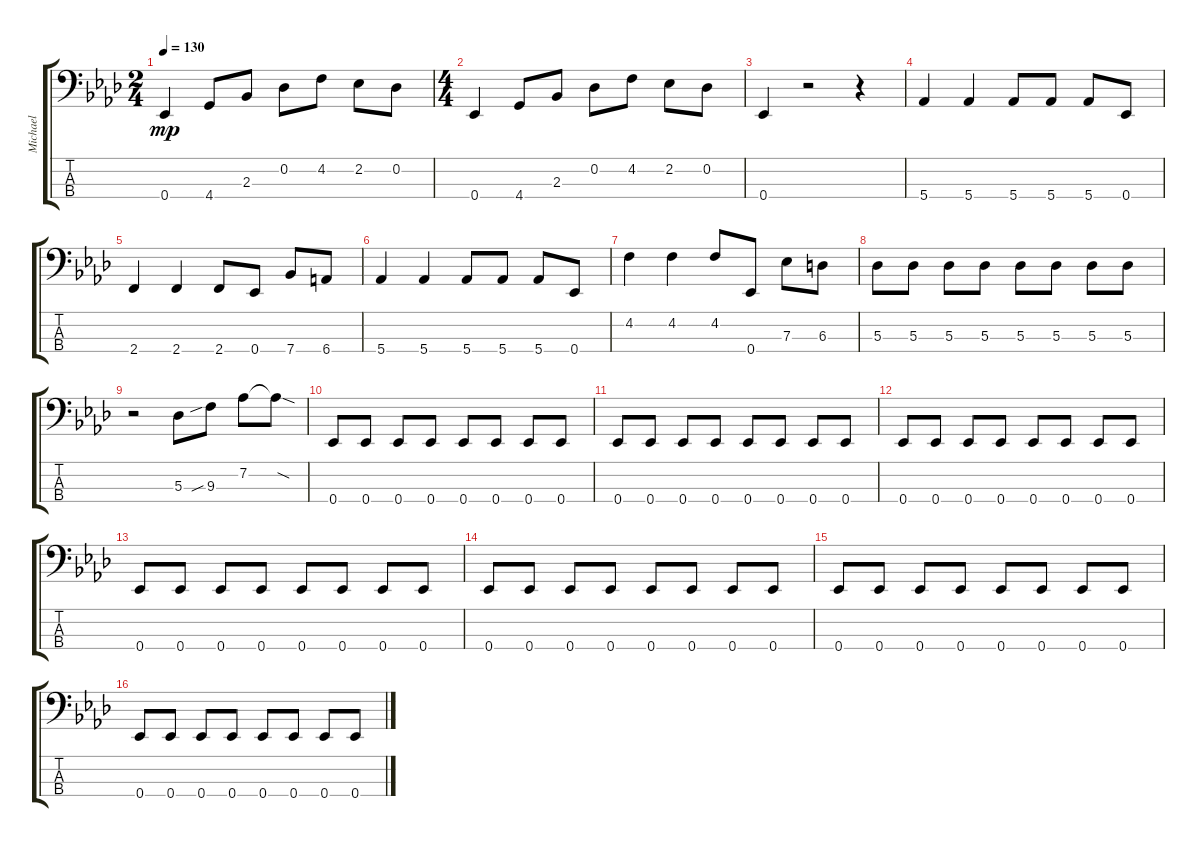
\track ("Michael" "Michael") {instrument electricbassfinger}
\staff {score tabs}
\tuning (Gb2 Db2 Ab1 Eb1) {hide}
\ts (2 4)
\tempo 130
\clef f4
\ks ab
0.4.4{dy mp} 4.4.8 2.3.8 0.2.8 4.2.8 2.2.8 0.2.8 |
\ts (4 4)
0.4.4 4.4.8 2.3.8 0.2.8 4.2.8 2.2.8 0.2.8 |
0.4.4 r.2 r.4 |
5.4.4 5.4.4 5.4.8 5.4.8 5.4.8 0.4.8 |
2.4.4 2.4.4 2.4.8 0.4.8 7.4.8 6.4.8 |
5.4.4 5.4.4 5.4.8 5.4.8 5.4.8 0.4.8 |
4.2.4 4.2.4 4.2.8 0.4.8 7.3.8 6.3.8 |
5.3.8 5.3.8 5.3.8 5.3.8 5.3.8 5.3.8 5.3.8 5.3.8 |
r.2 5.3.8 9.3{sib}.8 7.2.8 7.2{sod t}.8 |
0.4.8 0.4.8 0.4.8 0.4.8 0.4.8 0.4.8 0.4.8 0.4.8 |
0.4.8 0.4.8 0.4.8 0.4.8 0.4.8 0.4.8 0.4.8 0.4.8 |
0.4.8 0.4.8 0.4.8 0.4.8 0.4.8 0.4.8 0.4.8 0.4.8 |
0.4.8 0.4.8 0.4.8 0.4.8 0.4.8 0.4.8 0.4.8 0.4.8 |
0.4.8 0.4.8 0.4.8 0.4.8 0.4.8 0.4.8 0.4.8 0.4.8 |
0.4.8 0.4.8 0.4.8 0.4.8 0.4.8 0.4.8 0.4.8 0.4.8 |
0.4.8 0.4.8 0.4.8 0.4.8 0.4.8 0.4.8 0.4.8 0.4.8
